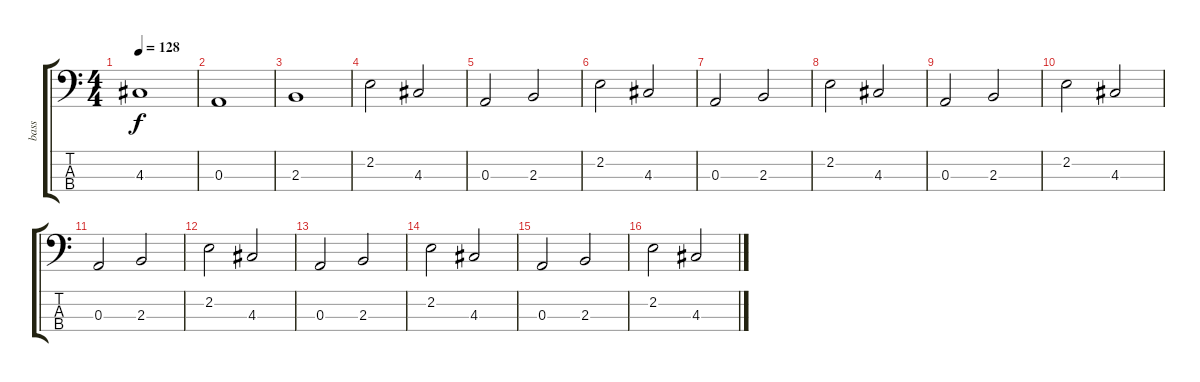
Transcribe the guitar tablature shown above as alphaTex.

\track ("bass" "bass") {instrument electricbassfinger}
\staff {score tabs}
\tuning (G2 D2 A1 E1) {hide}
\ts (4 4)
\tempo 128
\clef f4
\ks c
4.3.1{dy f} |
0.3.1 |
2.3.1 |
2.2.2 4.3.2 |
0.3.2 2.3.2 |
2.2.2 4.3.2 |
0.3.2 2.3.2 |
2.2.2 4.3.2 |
0.3.2 2.3.2 |
2.2.2 4.3.2 |
0.3.2 2.3.2 |
2.2.2 4.3.2 |
0.3.2 2.3.2 |
2.2.2 4.3.2 |
0.3.2 2.3.2 |
2.2.2 4.3.2
